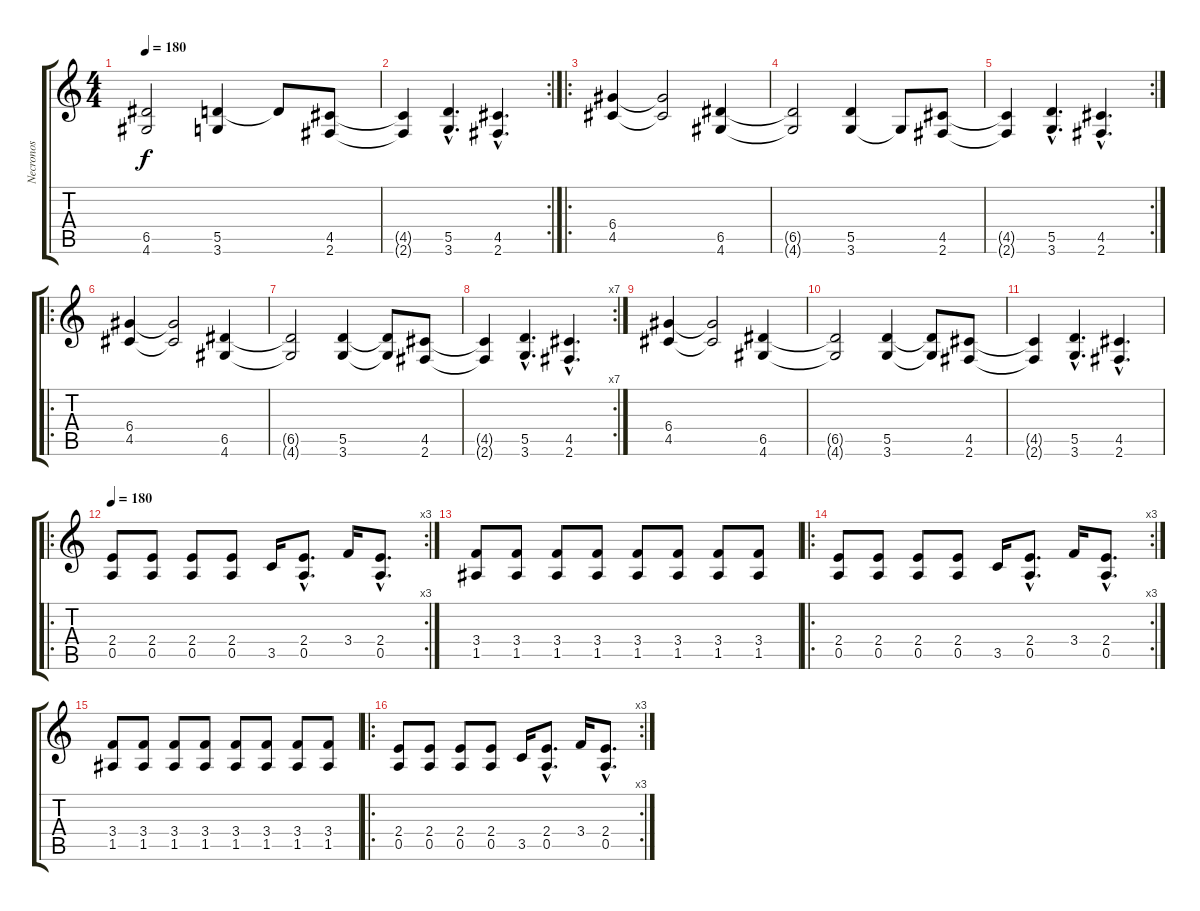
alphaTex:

\track ("Necronos" "Necronos") {instrument distortionguitar}
\staff {score tabs}
\tuning (E4 B3 G3 D3 A2 E2) {hide}
\ts (4 4)
\tempo 180
\clef g2
\ks c
(6.5{t} 4.6{t}).2{dy f} (5.5 3.6).4 5.5{t}.8 (4.5 2.6).8 |
\rc 2
(4.5{t} 2.6{t}).4 (5.5{hac} 3.6{hac}).4{d} (4.5{hac} 2.6{hac}).4{d} |
\ro
(6.4 4.5).4 (6.4{t} 4.5{t}).2 (6.5 4.6).4 |
(6.5{t} 4.6{t}).2 (5.5 3.6).4 3.6{t}.8 (4.5 2.6).8 |
\rc 2
(4.5{t} 2.6{t}).4 (5.5{hac} 3.6{hac}).4{d} (4.5{hac} 2.6{hac}).4{d} |
\ro
(6.4 4.5).4 (6.4{t} 4.5{t}).2 (6.5 4.6).4 |
(6.5{t} 4.6{t}).2 (5.5 3.6).4 (5.5{t} 3.6{t}).8 (4.5 2.6).8 |
\rc 7
(4.5{t} 2.6{t}).4 (5.5{hac} 3.6{hac}).4{d} (4.5{hac} 2.6{hac}).4{d} |
(6.4 4.5).4 (6.4{t} 4.5{t}).2 (6.5 4.6).4 |
(6.5{t} 4.6{t}).2 (5.5 3.6).4 (5.5{t} 3.6{t}).8 (4.5 2.6).8 |
(4.5{t} 2.6{t}).4 (5.5{hac} 3.6{hac}).4{d} (4.5{hac} 2.6{hac}).4{d} |
\ro
\rc 3
\tempo 180
(2.4 0.5).8 (2.4 0.5).8 (2.4 0.5).8 (2.4 0.5).8 3.5.16 (2.4{hac} 0.5{hac}).8{d} 3.4.16 (2.4{hac} 0.5{hac}).8{d} |
(3.4 1.5).8 (3.4 1.5).8 (3.4 1.5).8 (3.4 1.5).8 (3.4 1.5).8 (3.4 1.5).8 (3.4 1.5).8 (3.4 1.5).8 |
\ro
\rc 3
(2.4 0.5).8 (2.4 0.5).8 (2.4 0.5).8 (2.4 0.5).8 3.5.16 (2.4{hac} 0.5{hac}).8{d} 3.4.16 (2.4{hac} 0.5{hac}).8{d} |
(3.4 1.5).8 (3.4 1.5).8 (3.4 1.5).8 (3.4 1.5).8 (3.4 1.5).8 (3.4 1.5).8 (3.4 1.5).8 (3.4 1.5).8 |
\ro
\rc 3
(2.4 0.5).8 (2.4 0.5).8 (2.4 0.5).8 (2.4 0.5).8 3.5.16 (2.4{hac} 0.5{hac}).8{d} 3.4.16 (2.4{hac} 0.5{hac}).8{d}
